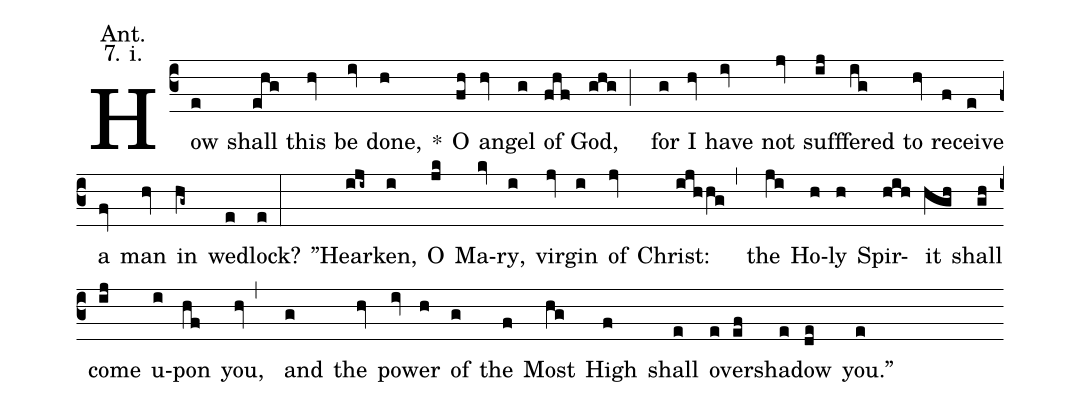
annotation: Ant.;
annotation: 7. i.;
%%
(c3) How(e) shall(ehg) this(hv) be(iv) done,(h) <sp>*</sp>() O(fh) an(hv)gel(g) of(fhf) God,(ghg;) for(g) I(hv) have(iv) not(jv) suf(ij)ffered(ig) to(hv) re(f)ceive(e) a(fv) man(hv) in(hg~) wed(e)lock?(e:) "Hear(iji~)ken,(i) O(jk) Ma(kv)ry,(i) vir(jv)gin(i) of(jv) Christ:(ijhhg,) the(ji) Ho(h)ly(h) Spir(hih)it(hgh) shall(gh) come(ij) u(i)pon(hf) you,(hv,) and(g) the(hv) pow(iv)er(h) of(g) the(f) Most(hg) High(f) shall(e) ov(e)er(ef)sha(e)dow(de) you."(e)
